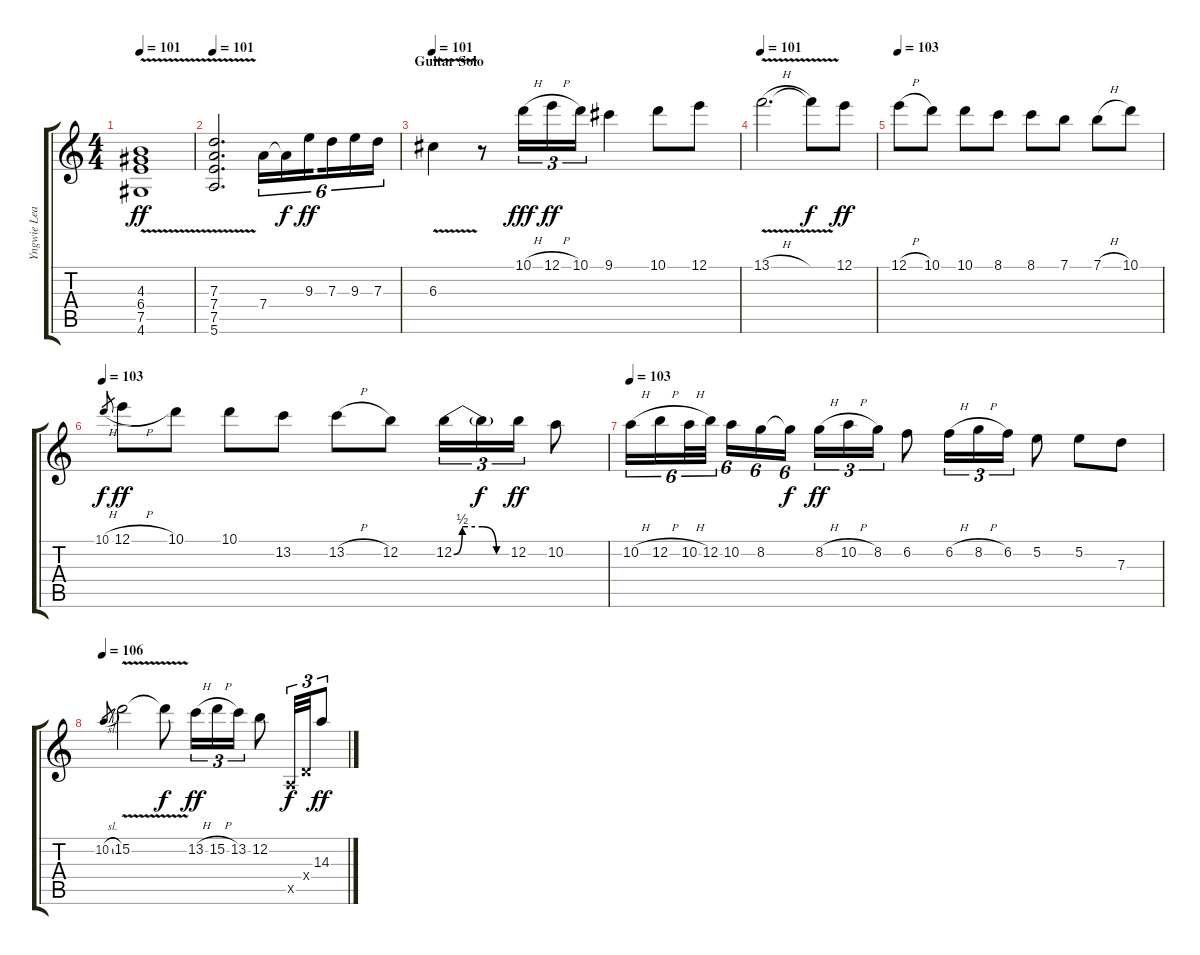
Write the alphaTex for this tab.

\track ("Yngwie Lead" "Yngwie Lea") {instrument overdrivenguitar}
\staff {score tabs}
\tuning (E4 B3 G3 D3 A2 E2) {hide}
\ts (4 4)
\tempo 101
\clef g2
\ks c
(4.3{v} 6.4{v} 7.5{v} 4.6{v}).1{dy ff volume 12} |
\tempo 101
(7.3{v} 7.4{v} 7.5{v} 5.6{v}).2{d} 7.4.16{tu (6 4) volume 16} 7.4{t}.16{tu (6 4) dy f} 9.3.16{tu (6 4) dy ff beam splitsecondary} 7.3.16{tu (6 4)} 9.3.16{tu (6 4)} 7.3.16{tu (6 4)} |
\section ("" "Guitar Solo")
\tempo 101
6.3{v}.4 r.8 10.1{h}.16{tu (3 2) dy fff} 12.1{h}.16{tu (3 2) dy ff} 10.1.16{tu (3 2)} 9.1.4 10.1.8 12.1.8 |
\tempo 101
13.1{v h}.2{d} 13.1{t}.8{dy f} 12.1.8{dy ff} |
\tempo 103
12.1{h}.8 10.1.8 10.1.8 8.1.8 8.1.8 7.1.8 7.1{h}.8 10.1.8 |
\tempo 103
10.1{h}.8{gr dy f} 12.1{h}.8{dy ff} 10.1.8 10.1.8 13.2.8 13.2{h}.8 12.2.8 12.2{be (custom 0 0 9 2 15 2 30 2 45 0 60 0)}.16{tu (3 2)} 12.2{t}.16{tu (3 2) dy f} 12.2.16{tu (3 2) dy ff} 10.2.8 |
\tempo 103
10.2{h}.16{tu (6 4)} 12.2{h}.16{tu (6 4)} 10.2{h}.32{tu (6 4)} 12.2.32{tu (6 4) beam splitsecondary} 10.2.16{tu (6 4)} 8.2.16{tu (6 4)} 8.2{t}.16{tu (6 4) dy f} 8.2{h}.16{tu (3 2) dy ff} 10.2{h}.16{tu (3 2)} 8.2.16{tu (3 2)} 6.2.8 6.2{h}.16{tu (3 2)} 8.2{h}.16{tu (3 2)} 6.2.16{tu (3 2)} 5.2.8 5.2.8 7.3.8 |
\tempo 106
10.2{sl}.8{gr} 15.2{v}.2 15.2{t}.8{dy f} 13.2{h}.16{tu (3 2) dy ff} 15.2{h}.16{tu (3 2)} 13.2.16{tu (3 2)} 12.2.8 0.5{x}.32{tu (3 2) dy f} 0.4{x}.32{tu (3 2)} 14.3.8{tu (3 2) dy ff}
